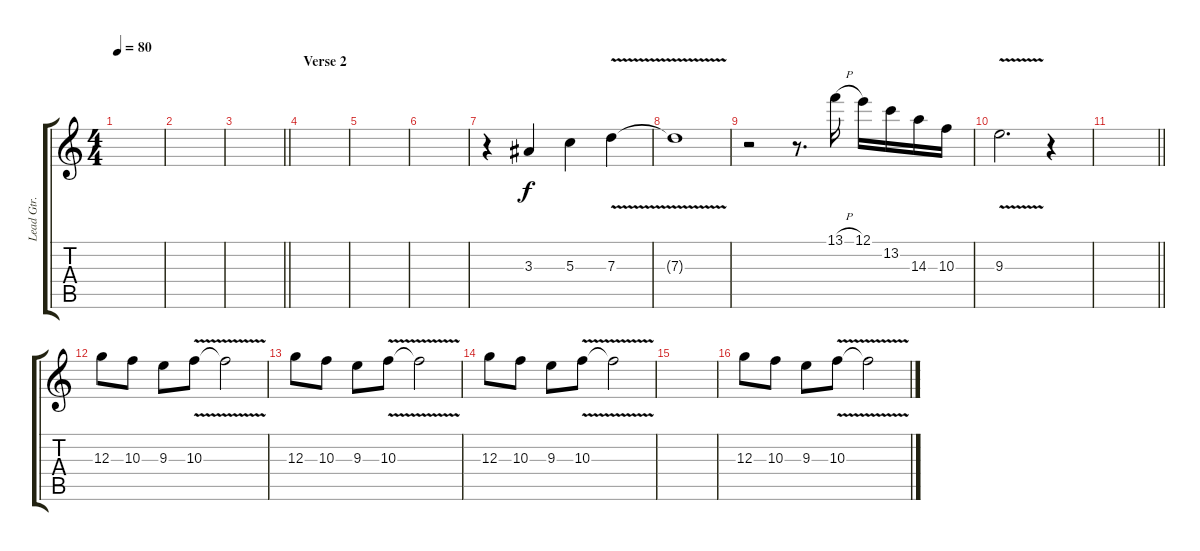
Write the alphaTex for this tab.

\track ("Lead Gtr. 1" "Lead Gtr. ") {instrument distortionguitar}
\staff {score tabs}
\tuning (E4 B3 G3 D3 A2 D2) {hide}
\ts (4 4)
\tempo 80
\clef g2
\ks c
|
|
\barLineRight lightlight
|
\section ("" "Verse 2")
|
|
|
r.4 3.3.4 5.3.4 7.3{v}.4 |
7.3{t}.1 |
r.2 r.8{d} 13.1{h}.16 12.1.16 13.2.16 14.3.16 10.3.16 |
9.3{v}.2{d} r.4 |
\barLineRight lightlight
|
\section ("" "")
12.3.8 10.3.8 9.3.8 10.3{v}.8 10.3{t}.2 |
12.3.8 10.3.8 9.3.8 10.3{v}.8 10.3{t}.2 |
12.3.8 10.3.8 9.3.8 10.3{v}.8 10.3{t}.2 |
|
12.3.8 10.3.8 9.3.8 10.3{v}.8 10.3{t}.2
